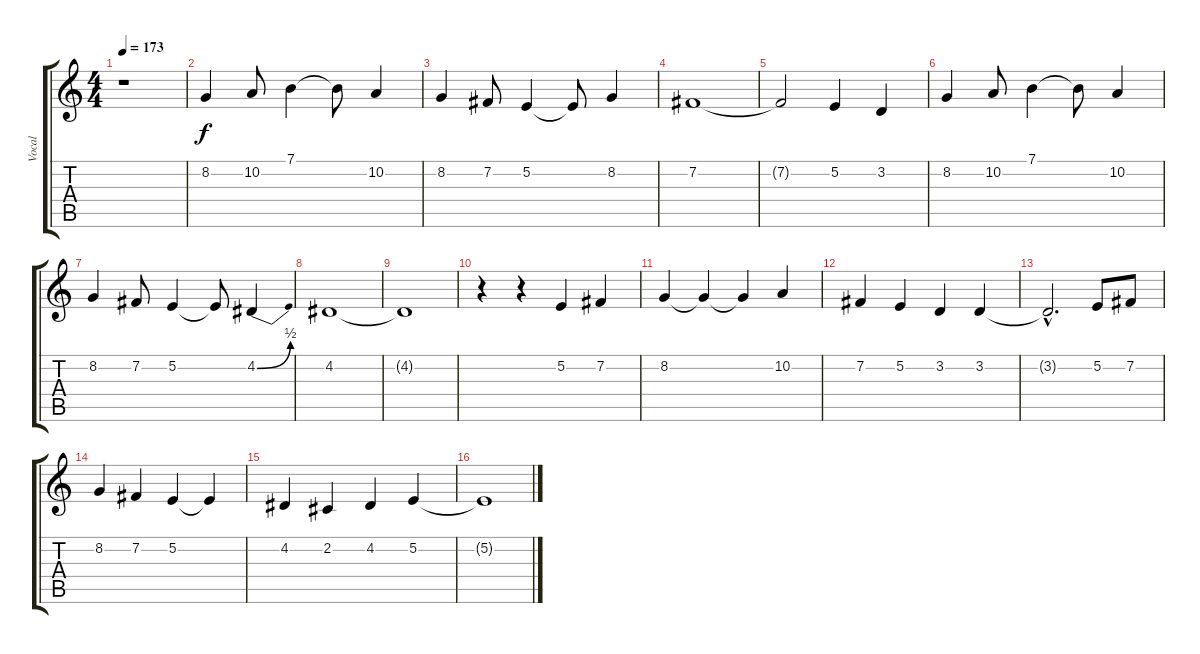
\track ("Vocal" "Vocal") {instrument synthstrings1}
\staff {score tabs}
\tuning (E4 B3 G3 D3 A2 E2) {hide}
\ts (4 4)
\tempo 173
\clef g2
\ks c
r.1{dy f} |
8.2.4 10.2.8 7.1.4 7.1{t}.8 10.2.4 |
8.2.4 7.2.8 5.2.4 5.2{t}.8 8.2.4 |
7.2.1 |
7.2{t}.2 5.2.4 3.2.4 |
8.2.4 10.2.8 7.1.4 7.1{t}.8 10.2.4 |
8.2.4 7.2.8 5.2.4 5.2{t}.8 4.2{be (bend 0 0 60 2)}.4 |
4.2.1 |
4.2{t}.1 |
r.4 r.4 5.2.4 7.2.4 |
8.2.4 8.2{t}.4 8.2{t}.4 10.2.4 |
7.2.4 5.2.4 3.2.4 3.2.4 |
3.2{hac t}.2{d} 5.2.8 7.2.8 |
8.2.4 7.2.4 5.2.4 5.2{t}.4 |
4.2.4 2.2.4 4.2.4 5.2.4 |
5.2{t}.1
